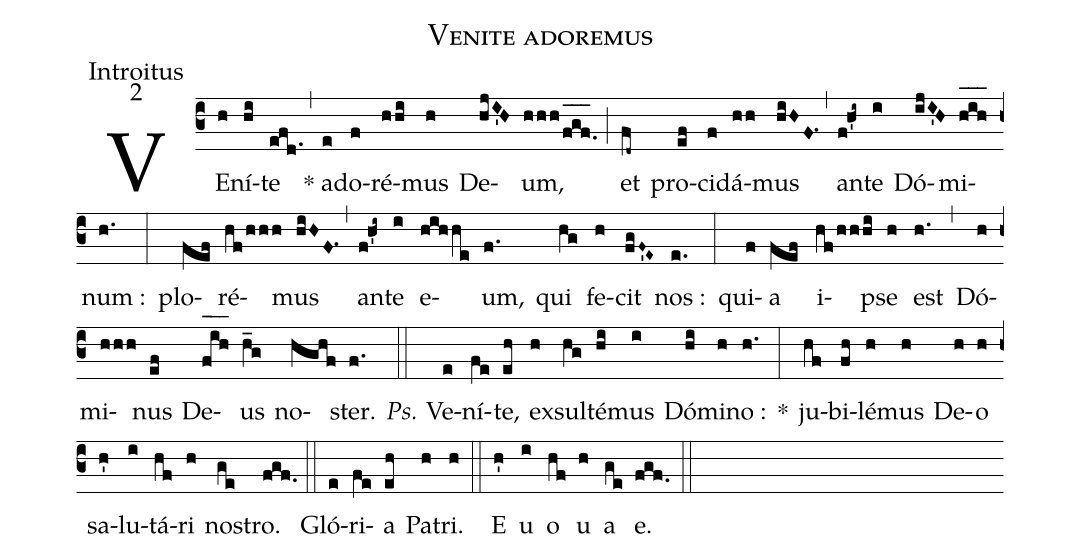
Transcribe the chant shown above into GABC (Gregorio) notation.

name:Venite adoremus;
office-part:Introitus;
mode:2;
%%
(c3) VE(h)ní(hi)te(efd.1) (,) * ad(e)o(f)ré(hhi)mus(h) De(hjI'H)um,(hhh/f_[oh:h]g_[oh:h]f._[oh:h]) (;) et(fd~) pro(ef)ci(f)dá(hh)mus(hiHF.1) (,) an(f!h'i~)te(i) Dó(ijI'H)mi(h_[oh:h]i_[oh:h]h_[oh:h])num :(h.) (:) plo(fef)ré(hf/hhh)mus(hiHF.1) (,) an(f!h'i~)te(i) e(hihhe)um,(f.) qui(hg) fe(h)cit(fgF~'E~) nos :(e.) (:) qui(f)a(fef) i(hf/hhhi)pse(h) est(h.) (,) Dó(h)mi(hhh)nus(ef) De(f_[oh:h]i_[oh:h]h_[oh:h])us(h_g) no(hghf)ster.(f.) (::) <i>Ps.</i> Ve(e)ní(fe)te,(eh) ex(h)sul(hg)té(hi)mus(i) Dó(hi)mi(h)no :(h.) *(:) ju(hf)bi(fh)lé(h)mus(h) De(h)o(h) sa(h')lu(i)tá(hf)ri(h) no(ge)stro.(fgf.) (::) Gló(e)ri(fe)a(eh) Pa(h)tri.(h) (::) <eu>E(h') u(i) o(hf) u(h) a(ge) e.</eu>(fgf.) (::)
